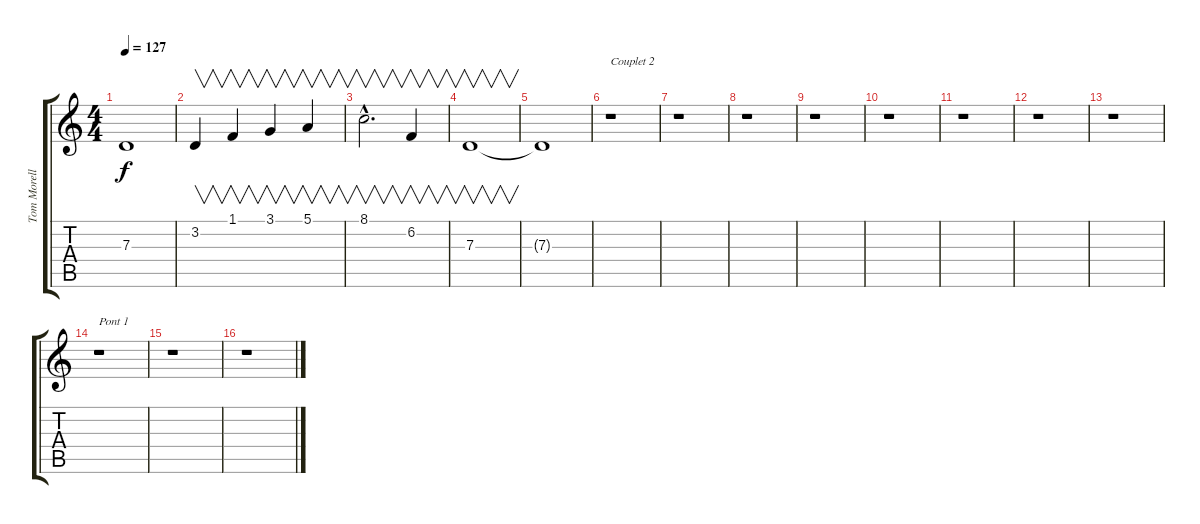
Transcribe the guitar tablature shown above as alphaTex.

\track ("Tom Morello" "Tom Morell") {instrument lead5charang}
\staff {score tabs}
\tuning (E4 B3 G3 D3 A2 E2) {hide}
\ts (4 4)
\tempo 127
\clef g2
\ks c
7.3{t}.1{dy f} |
3.2.4{v} 1.1.4{v} 3.1.4{v} 5.1.4{v} |
8.1{hac}.2{v d} 6.2.4{v} |
7.3.1{v} |
7.3{t}.1 |
r.1{txt "Couplet 2"} |
r.1 |
r.1 |
r.1 |
r.1 |
r.1 |
r.1 |
r.1 |
r.1{txt "Pont 1"} |
r.1 |
r.1
